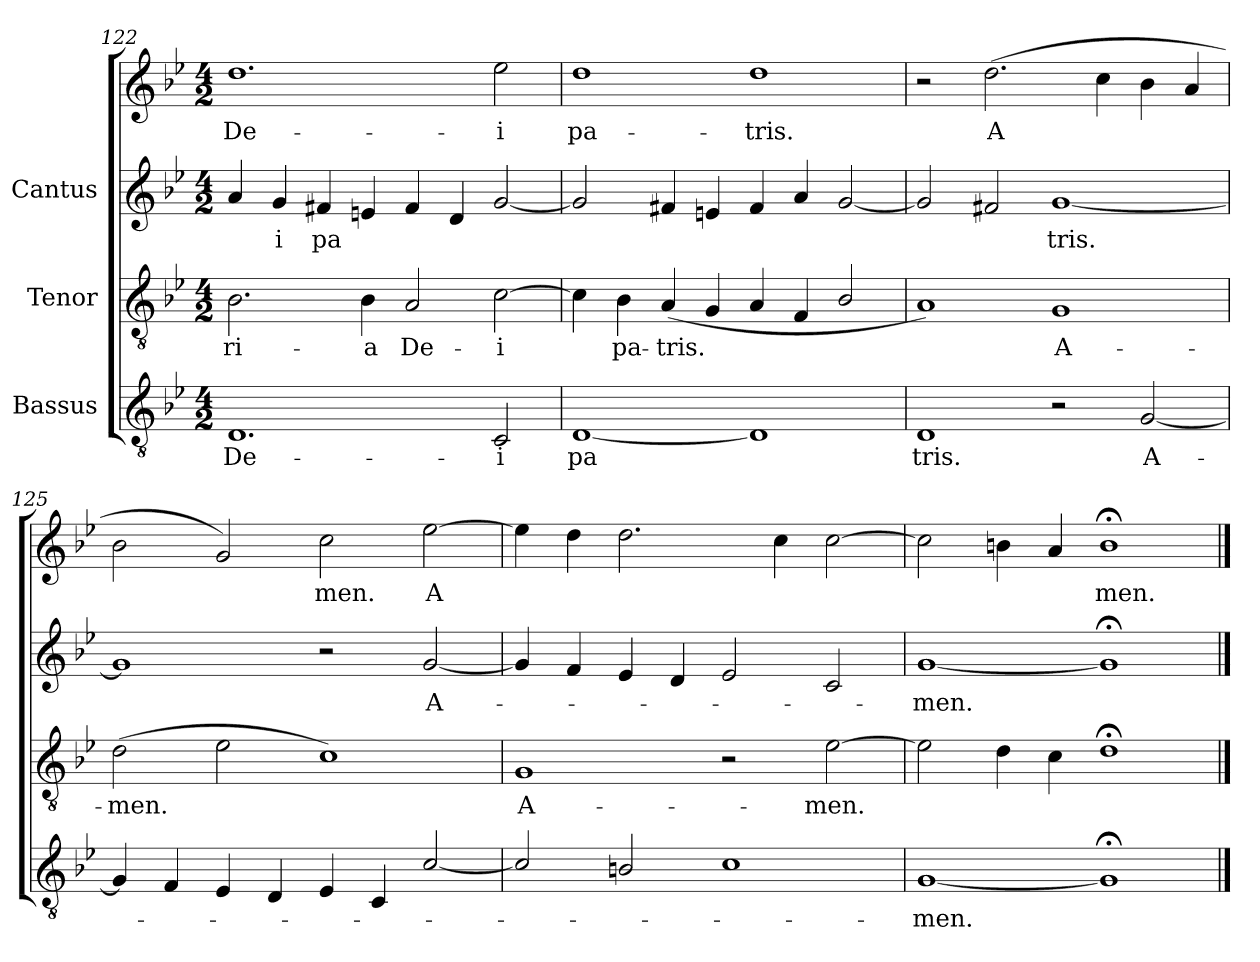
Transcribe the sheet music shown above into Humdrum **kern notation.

**kern	**text	**kern	**text	**kern	**text	**kern	**text
*part3	*part3	*part2	*part2	*part1	*part1	*part1	*part1
*staff4	*staff4	*staff3	*staff3	*staff2	*staff2	*staff1	*staff1
*I"Bassus	*	*I"Tenor	*	*I"Cantus	*	*	*
*clefGv2	*	*clefGv2	*	*clefG2	*	*clefG2	*
*k[b-e-]	*	*k[b-e-]	*	*k[b-e-]	*	*k[b-e-]	*
*B-:	*	*B-:	*	*B-:	*	*B-:	*
*M4/2	*	*M4/2	*	*M4/2	*	*M4/2	*
=122	=122	=122	=122	=122	=122	=122	=122
!	!LO:LY:b:cj	!	!LO:LY:b:cj	!	!LO:LY:b:cj	!	!LO:LY:b
1.D	De-	2.B-\	-ri-	4a/	.	1.dd	-De-
!	!	!	!	!	!LO:LY:b:cj	!	!
.	.	.	.	4g/	i	.	.
!	!	!	!	!	!LO:LY:b:cj	!	!
.	.	.	.	4f#X/	pa-	.	.
!	!	!	!LO:LY:b:cj	!	!LO:LY:b:cj	!	!
.	.	4B-\	-a	4en/	--	.	.
!	!	!	!LO:LY:b:cj	!	!LO:LY:b:cj	!	!
.	.	2A/	De-	4f#/	--	.	.
!	!	!	!	!	!LO:LY:b:cj	!	!
.	.	.	.	4d/	--	.	.
!	!LO:LY:b:cj	!	!LO:LY:b:cj	!	!LO:LY:b:cj	!	!LO:LY:b
2C/	-i	[>2c\	-i	[<2g/	--	2ee-\	-i
=123	=123	=123	=123	=123	=123	=123	=123
!	!LO:LY:b:cj	!	!LO:LY:b:cj	!	!	!	!LO:LY:b
[<1D	pa-	4c\]	.	2g/]	.	1dd	-pa-
!	!	!	!LO:LY:b:cj	!	!	!	!
.	.	4B-\	pa-	.	.	.	.
!	!	!	!LO:LY:b:cj	!	!	!	!
.	.	(<4A/	-tris.	4f#X/	.	.	.
!	!	!	!LO:LY:b:cj	!	!	!	!
.	.	4G/	.	4en/	.	.	.
!	!LO:LY:b:cj	!	!LO:LY:b:cj	!	!	!	!LO:LY:b
1D]	--	4A/	.	4f#/	.	1dd	-tris.
!	!	!	!LO:LY:b:cj	!	!	!	!
.	.	4F/	.	4a/	.	.	.
!	!	!	!LO:LY:b:cj	!	!	!	!
.	.	2B-/	.	[<2g/	.	.	.
!!LO:PB:g=z
=124	=124	=124	=124	=124	=124	=124	=124
!	!LO:LY:b:cj	!	!LO:LY:b:cj	!	!LO:LY:b:cj	!	!
1D	-tris.	1A)	.	2g/]	-	2r	.
!	!	!	!	!	!LO:LY:b:cj	!	!LO:LY:b
.	.	.	.	2f#X/	.	(>2.dd\	A-
!	!	!	!LO:LY:b:cj	!	!LO:LY:b:cj	!	!
2r	.	1G	A-	[<1g	tris.	.	.
!	!	!	!	!	!	!	!LO:LY:b
.	.	.	.	.	.	4cc\	--
!	!LO:LY:b:cj	!	!	!	!	!	!LO:LY:b
[<2G/	A-	.	.	.	.	4b-\	--
!	!	!	!	!	!	!	!LO:LY:b
.	.	.	.	.	.	4a/	--
=125	=125	=125	=125	=125	=125	=125	=125
!	!	!	!LO:LY:b:cj	!	!LO:LY:b:cj	!	!LO:LY:b
4G/]	.	(>2d\	-men.	1g]	-	2b-\	.
4F/	.	.	.	.	.	.	.
!	!	!	!LO:LY:b:cj	!	!	!	!LO:LY:b
4E-/	.	2e-\	.	.	.	2g/)	.
4D/	.	.	.	.	.	.	.
!	!	!	!LO:LY:b:cj	!	!	!	!LO:LY:b
4E-/	.	1c)	.	2r	.	2cc\	men.
4C/	.	.	.	.	.	.	.
!	!	!	!	!	!LO:LY:b:cj	!	!LO:LY:b
[<2c/	.	.	.	[<2g/	A-	[>2ee-\	A-
=126	=126	=126	=126	=126	=126	=126	=126
!	!	!	!LO:LY:b:cj	!	!	!	!
2c/]	.	1G	A-	4g/]	.	4ee-\]	.
.	.	.	.	4f/	.	4dd\	.
2Bn/	.	.	.	4e-/	.	2.dd\	.
.	.	.	.	4d/	.	.	.
1c	.	2r	.	2e-/	.	.	.
.	.	.	.	.	.	4cc\	.
!	!	!	!LO:LY:b:cj	!	!	!	!
.	.	[>2e-\	-men.	2c/	.	[>2cc\	.
=127	=127	=127	=127	=127	=127	=127	=127
!	!LO:LY:b:cj	!	!	!	!LO:LY:b:cj	!	!LO:LY:b
[<1G	-men.	2e-\]	.	[<1g	men.	2cc\]	-
!	!	!	!	!	!	!	!LO:LY:b
.	.	4d\	.	.	.	4bn\	.
!	!	!	!	!	!	!	!LO:LY:b
.	.	4c\	.	.	.	4a/	.
!	!LO:LY:b:cj	!	!	!	!LO:LY:b:cj	!	!LO:LY:b
1G;<]	.	1d;<	.	1g;<]	.	1b;<	men.
==	==	==	==	==	==	==	==
*-	*-	*-	*-	*-	*-	*-	*-
